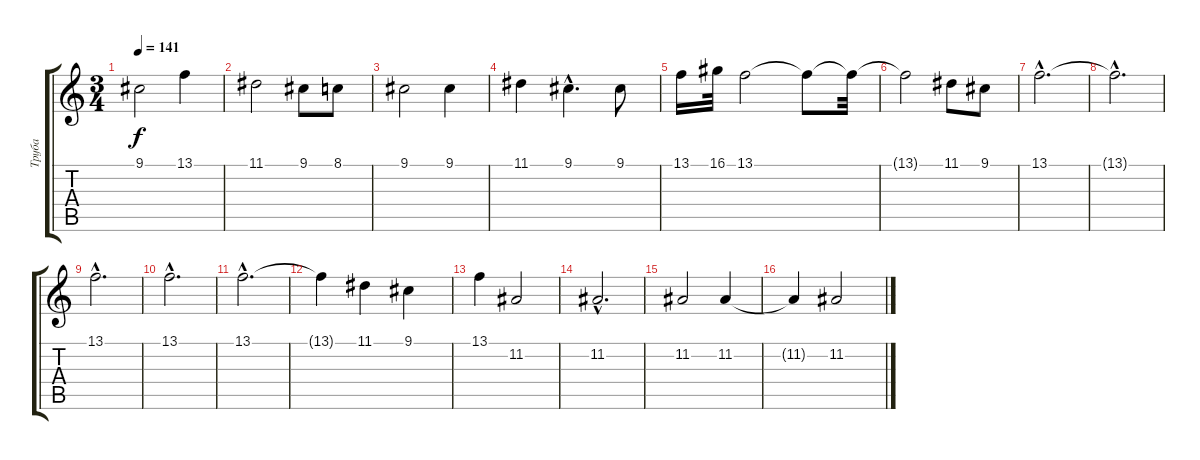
\track ("Труба" "Труба") {instrument tuba}
\staff {score tabs}
\tuning (E4 B3 G3 D3 A2 E2) {hide}
\ts (3 4)
\tempo 141
\clef g2
\ks c
9.1.2{dy f} 13.1.4 |
11.1.2 9.1.8 8.1.8 |
9.1.2 9.1.4 |
11.1.4 9.1{hac}.4{d} 9.1.8 |
13.1.16 16.1.32 13.1.2 13.1{t}.8 13.1{t}.32 |
13.1{t}.2 11.1.8 9.1.8 |
13.1{hac}.2{d} |
13.1{hac t}.2{d} |
13.1{hac}.2{d} |
13.1{hac}.2{d} |
13.1{hac}.2{d} |
13.1{t}.4 11.1.4 9.1.4 |
13.1.4 11.2.2 |
11.2{hac}.2{d} |
11.2.2 11.2.4 |
11.2{t}.4 11.2.2
